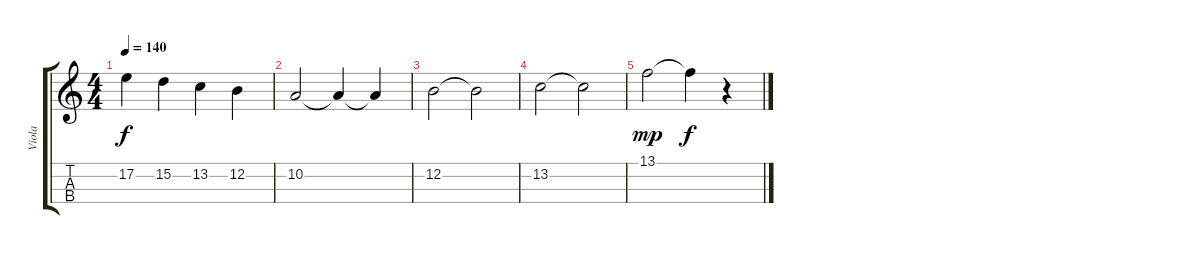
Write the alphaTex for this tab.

\track ("Viola" "Viola") {instrument viola}
\staff {score tabs}
\tuning (E4 B3 G3 D3) {hide}
\ts (4 4)
\tempo 140
\clef g2
\ks c
17.2.4{dy f} 15.2.4 13.2.4 12.2.4 |
10.2.2 10.2{t}.4 10.2{t}.4 |
12.2.2 12.2{t}.2 |
13.2.2 13.2{t}.2 |
13.1.2{dy mp} 13.1{t}.4{dy f} r.4
